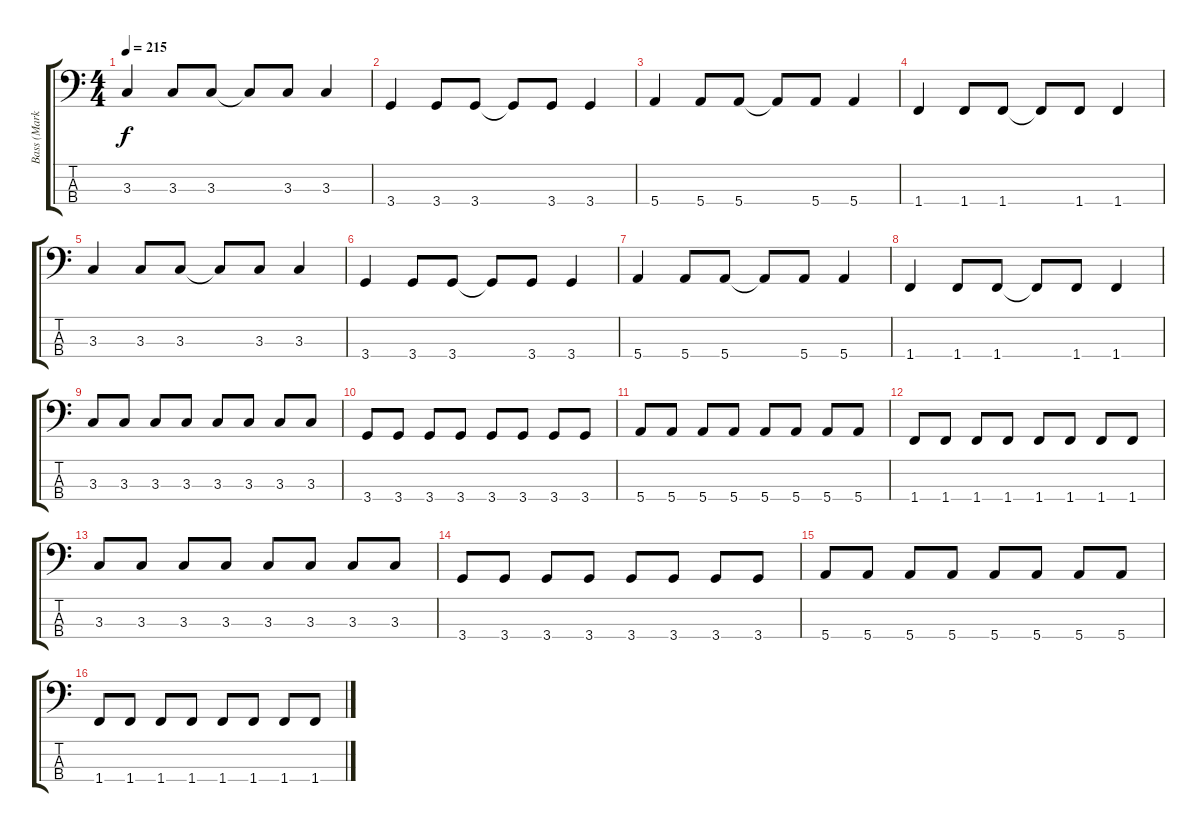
\track ("Bass (Mark)" "Bass (Mark") {instrument electricbasspick}
\staff {score tabs}
\tuning (G2 D2 A1 E1) {hide}
\ts (4 4)
\tempo 215
\clef f4
\ks c
3.3.4{dy f} 3.3.8 3.3.8 3.3{t}.8 3.3.8 3.3.4 |
3.4.4 3.4.8 3.4.8 3.4{t}.8 3.4.8 3.4.4 |
5.4.4 5.4.8 5.4.8 5.4{t}.8 5.4.8 5.4.4 |
1.4.4 1.4.8 1.4.8 1.4{t}.8 1.4.8 1.4.4 |
3.3.4 3.3.8 3.3.8 3.3{t}.8 3.3.8 3.3.4 |
3.4.4 3.4.8 3.4.8 3.4{t}.8 3.4.8 3.4.4 |
5.4.4 5.4.8 5.4.8 5.4{t}.8 5.4.8 5.4.4 |
1.4.4 1.4.8 1.4.8 1.4{t}.8 1.4.8 1.4.4 |
3.3.8 3.3.8 3.3.8 3.3.8 3.3.8 3.3.8 3.3.8 3.3.8 |
3.4.8 3.4.8 3.4.8 3.4.8 3.4.8 3.4.8 3.4.8 3.4.8 |
5.4.8 5.4.8 5.4.8 5.4.8 5.4.8 5.4.8 5.4.8 5.4.8 |
1.4.8 1.4.8 1.4.8 1.4.8 1.4.8 1.4.8 1.4.8 1.4.8 |
3.3.8 3.3.8 3.3.8 3.3.8 3.3.8 3.3.8 3.3.8 3.3.8 |
3.4.8 3.4.8 3.4.8 3.4.8 3.4.8 3.4.8 3.4.8 3.4.8 |
5.4.8 5.4.8 5.4.8 5.4.8 5.4.8 5.4.8 5.4.8 5.4.8 |
1.4.8 1.4.8 1.4.8 1.4.8 1.4.8 1.4.8 1.4.8 1.4.8
